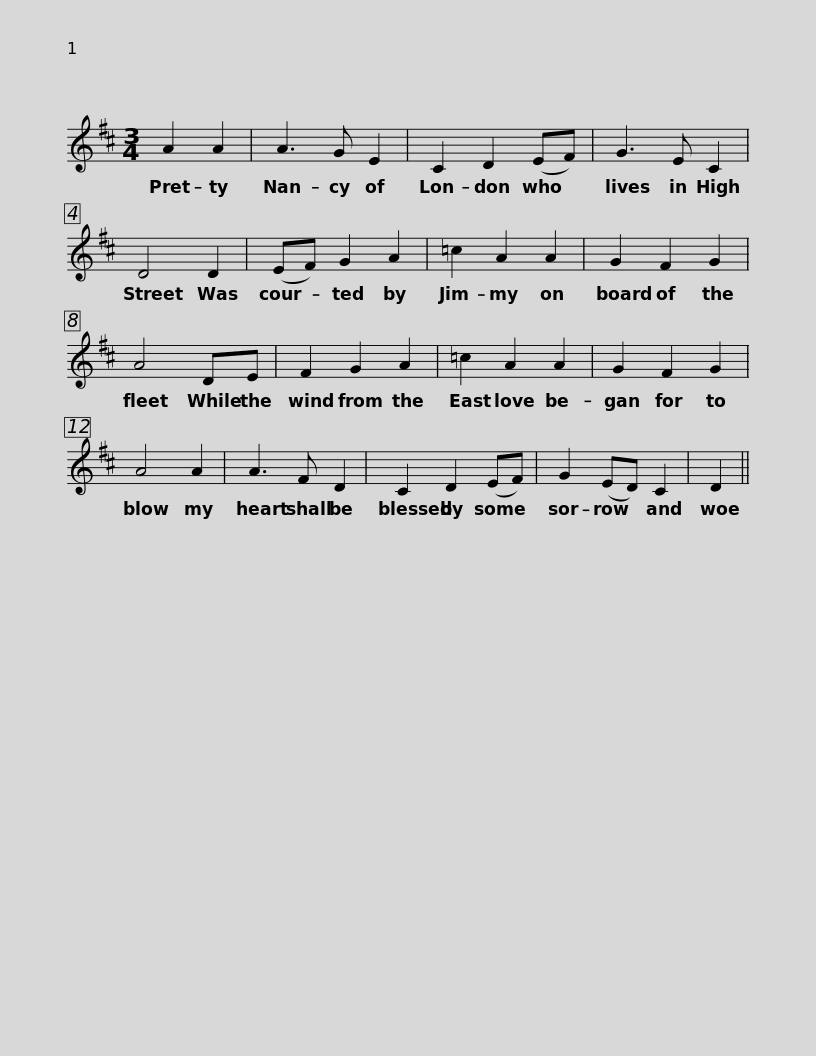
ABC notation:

X:1
L:1/8
M:3/4
I:linebreak $
K:D
V:1 treble
V:1
 A2 A2 | A3 G E2 | C2 D2 (EF) | G3 E C2 | D4 D2 | %5
 (EF) G2 A2 | =c2 A2 A2 |$ G2 F2 G2 | A4 DE | F2 G2 A2 | %10
 =c2 A2 A2 | G2 F2 G2 | A4 A2 | A3 F D2 |$ C2 D2 (EF) | %15
 G2 (ED) C2 | D2 || %17
